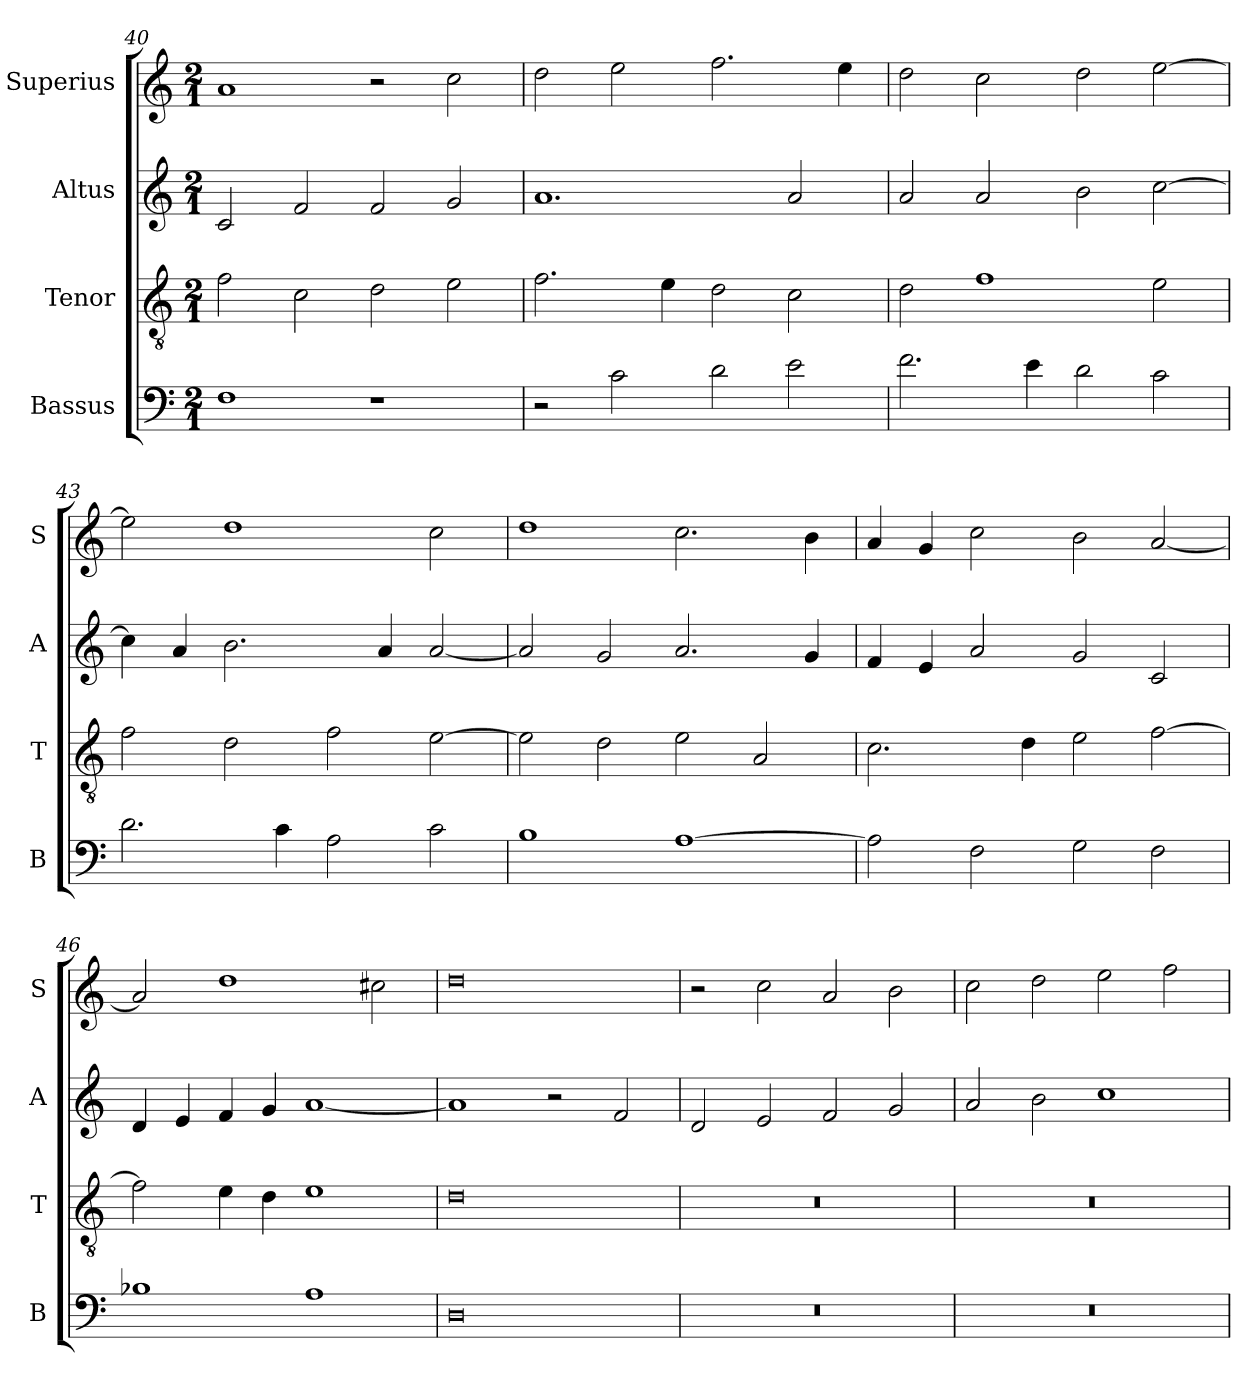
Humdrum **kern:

**kern	**kern	**kern	**kern
*part4	*part3	*part2	*part1
*staff4	*staff3	*staff2	*staff1
*I"Bassus	*I"Tenor	*I"Altus	*I"Superius
*I'B	*I'T	*I'A	*I'S
*clefF4	*clefGv2	*clefG2	*clefG2
*k[]	*k[]	*k[]	*k[]
*C:	*C:	*C:	*C:
*M2/1	*M2/1	*M2/1	*M2/1
=40	=40	=40	=40
1F	2f	2c	1a
.	2c	2f	.
1r	2d	2f	2r
.	2e	2g	2cc
=41	=41	=41	=41
2r	2.f	1.a	2dd
2c	.	.	2ee
.	4e	.	.
2d	2d	.	2.ff
2e	2c	2a	.
.	.	.	4ee
=42	=42	=42	=42
2.f	2d	2a	2dd
.	1f	2a	2cc
4e	.	.	.
2d	.	2b	2dd
2c	2e	[2cc	[2ee
=43	=43	=43	=43
2.d	2f	4cc]	2ee]
.	.	4a	.
.	2d	2.b	1dd
4c	.	.	.
2A	2f	.	.
.	.	4a	.
2c	[2e	[2a	2cc
=44	=44	=44	=44
1B	2e]	2a]	1dd
.	2d	2g	.
[1A	2e	2.a	2.cc
.	2A	.	.
.	.	4g	4b
=45	=45	=45	=45
2A]	2.c	4f	4a
.	.	4e	4g
2F	.	2a	2cc
.	4d	.	.
2G	2e	2g	2b
2F	[2f	2c	[2a
=46	=46	=46	=46
1B-X	2f]	4d	2a]
.	.	4e	.
.	4e	4f	1dd
.	4d	4g	.
1A	1e	[1a	.
.	.	.	2cc#X
=47	=47	=47	=47
0D	0d	1a]	0dd
.	.	2r	.
.	.	2f	.
=48	=48	=48	=48
0r	0r	2d	2r
.	.	2e	2cc
.	.	2f	2a
.	.	2g	2b
=49	=49	=49	=49
0r	0r	2a	2cc
.	.	2b	2dd
.	.	1cc	2ee
.	.	.	2ff
=	=	=	=
*-	*-	*-	*-
